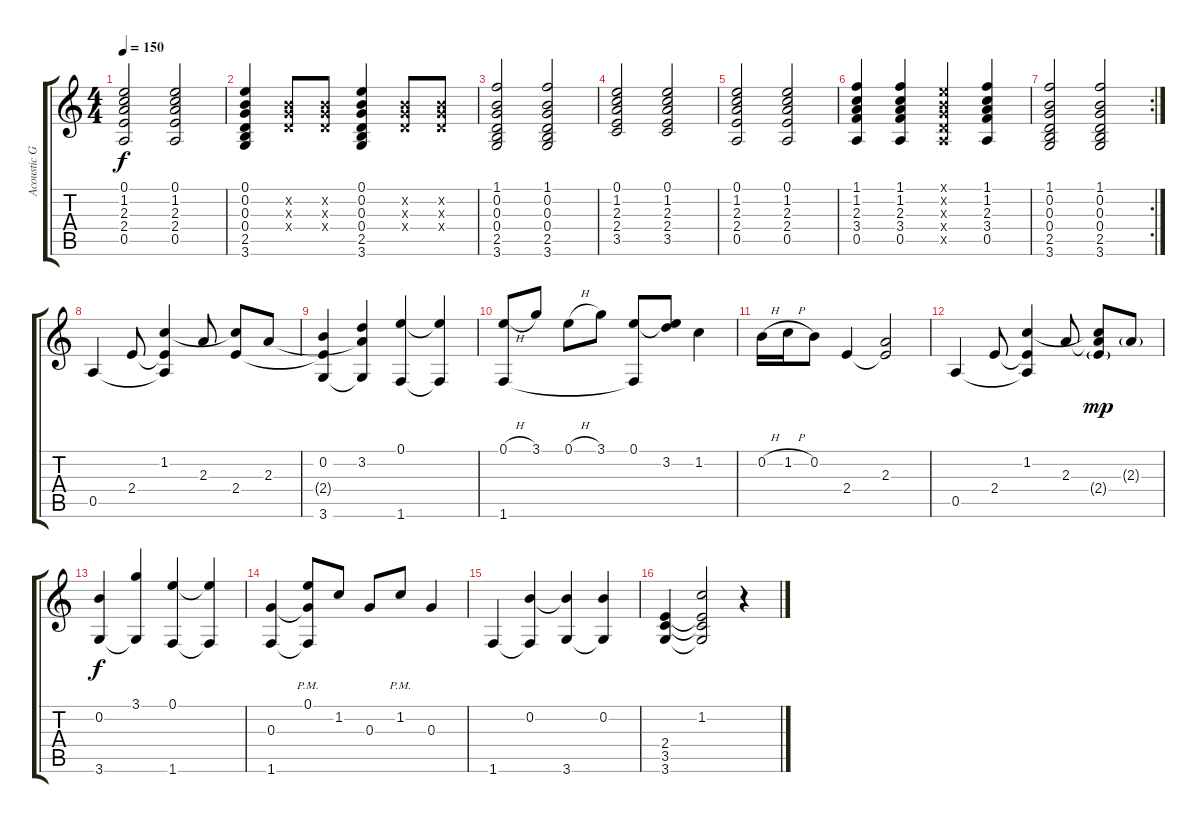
\track ("Acoustic Guitar" "Acoustic G") {instrument acousticguitarsteel}
\staff {score tabs}
\tuning (E4 B3 G3 D3 A2 E2) {hide}
\ts (4 4)
\tempo 150
\clef g2
\ks c
(0.1 1.2 2.3 2.4 0.5).2{dy f volume 12} (0.1 1.2 2.3 2.4 0.5).2 |
(0.1 0.2 0.3 0.4 2.5 3.6).4 (0.2{x} 0.3{x} 0.4{x}).8 (0.2{x} 0.3{x} 0.4{x}).8 (0.1 0.2 0.3 0.4 2.5 3.6).4 (0.2{x} 0.3{x} 0.4{x}).8 (0.2{x} 0.3{x} 0.4{x}).8 |
(1.1 0.2 0.3 0.4 2.5 3.6).2 (1.1 0.2 0.3 0.4 2.5 3.6).2 |
(0.1 1.2 2.3 2.4 3.5).2 (0.1 1.2 2.3 2.4 3.5).2 |
(0.1 1.2 2.3 2.4 0.5).2 (0.1 1.2 2.3 2.4 0.5).2 |
(1.1 1.2 2.3 3.4 0.5).4 (1.1 1.2 2.3 3.4 0.5).4 (0.1{x} 0.2{x} 0.3{x} 0.4{x} 0.5{x}).4 (1.1 1.2 2.3 3.4 0.5).4 |
\rc 2
(1.1 0.2 0.3 0.4 2.5 3.6).2 (1.1 0.2 0.3 0.4 2.5 3.6).2 |
0.5.4 2.4.8 (1.2 2.4{t} 0.5{t}).4 2.3.8 (1.2{t} 2.4).8 2.3.8 |
(0.2 2.4{t} 3.6).4 (3.2 2.3{t} 3.6{t}).4 (0.1 1.6).4 (0.1{t} 1.6{t}).4 |
(0.1{h} 1.6).8 3.1.8 0.1{h}.8 3.1.8 (0.1 1.6{t}).8 (0.1{t} 3.2).8 1.2.4 |
0.2{h}.16 1.2{h}.16 0.2.8 2.4.4 (2.3 2.4{t}).2 |
0.5.4 2.4.8 (1.2 2.4{t} 0.5{t}).4 2.3.8 (1.2{t} 2.3{t} 2.4{g}).8{dy mp} 2.3{g}.8 |
(0.2 3.6).4{dy f} (3.1 3.6{t}).4 (0.1 1.6).4 (0.1{t} 1.6{t}).4 |
(0.3 1.6).4 (0.1{pm} 0.3{t} 1.6{t}).8 1.2.8 0.3.8 1.2{pm}.8 0.3.4 |
1.6.4 (0.2 1.6{t}).4 (0.2{t} 3.6).4 (0.2 3.6{t}).4 |
(2.4 3.5 3.6).4 (1.2 2.4{t} 3.5{t} 3.6{t}).2 r.4
